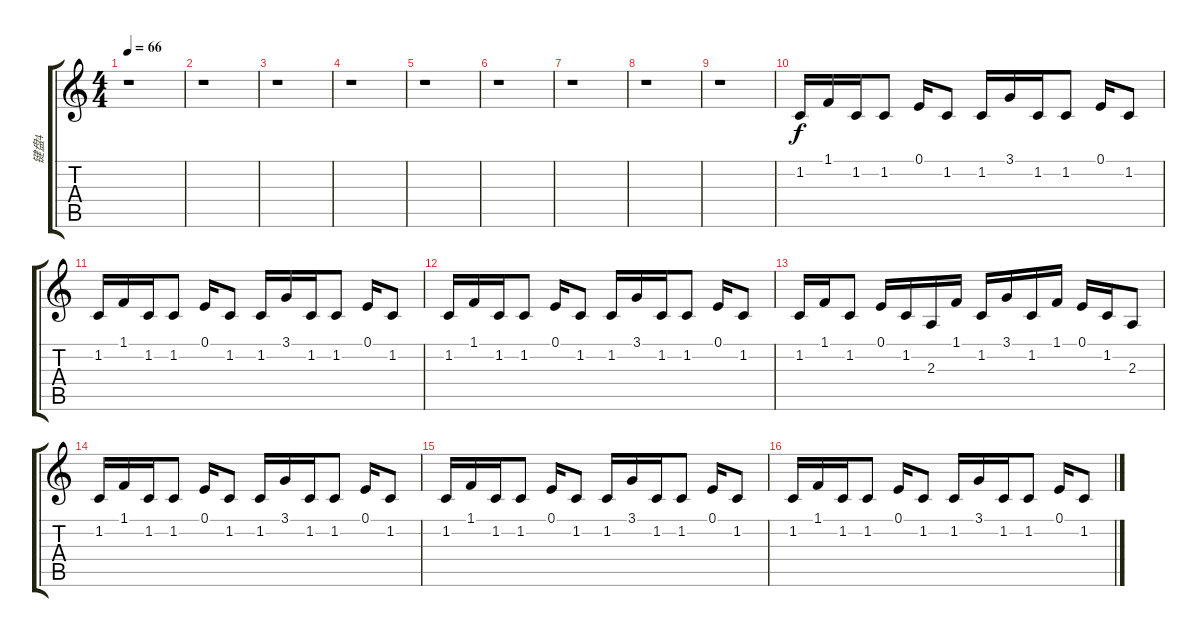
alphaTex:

\track ("键盘4" "键盘4") {instrument xylophone}
\staff {score tabs}
\tuning (E4 B3 G3 D3 A2 E2) {hide}
\ts (4 4)
\tempo 66
\clef g2
\ks c
r.1{dy f instrument xylophone} |
r.1 |
r.1 |
r.1 |
r.1 |
r.1 |
r.1 |
r.1 |
r.1 |
1.2.16 1.1.16 1.2.16 1.2.8 0.1.16 1.2.8 1.2.16 3.1.16 1.2.16 1.2.8 0.1.16 1.2.8 |
1.2.16 1.1.16 1.2.16 1.2.8 0.1.16 1.2.8 1.2.16 3.1.16 1.2.16 1.2.8 0.1.16 1.2.8 |
1.2.16 1.1.16 1.2.16 1.2.8 0.1.16 1.2.8 1.2.16 3.1.16 1.2.16 1.2.8 0.1.16 1.2.8 |
1.2.16 1.1.16 1.2.8 0.1.16 1.2.16 2.3.16 1.1.16 1.2.16 3.1.16 1.2.16 1.1.16 0.1.16 1.2.16 2.3.8 |
1.2.16 1.1.16 1.2.16 1.2.8 0.1.16 1.2.8 1.2.16 3.1.16 1.2.16 1.2.8 0.1.16 1.2.8 |
1.2.16 1.1.16 1.2.16 1.2.8 0.1.16 1.2.8 1.2.16 3.1.16 1.2.16 1.2.8 0.1.16 1.2.8 |
1.2.16 1.1.16 1.2.16 1.2.8 0.1.16 1.2.8 1.2.16 3.1.16 1.2.16 1.2.8 0.1.16 1.2.8
